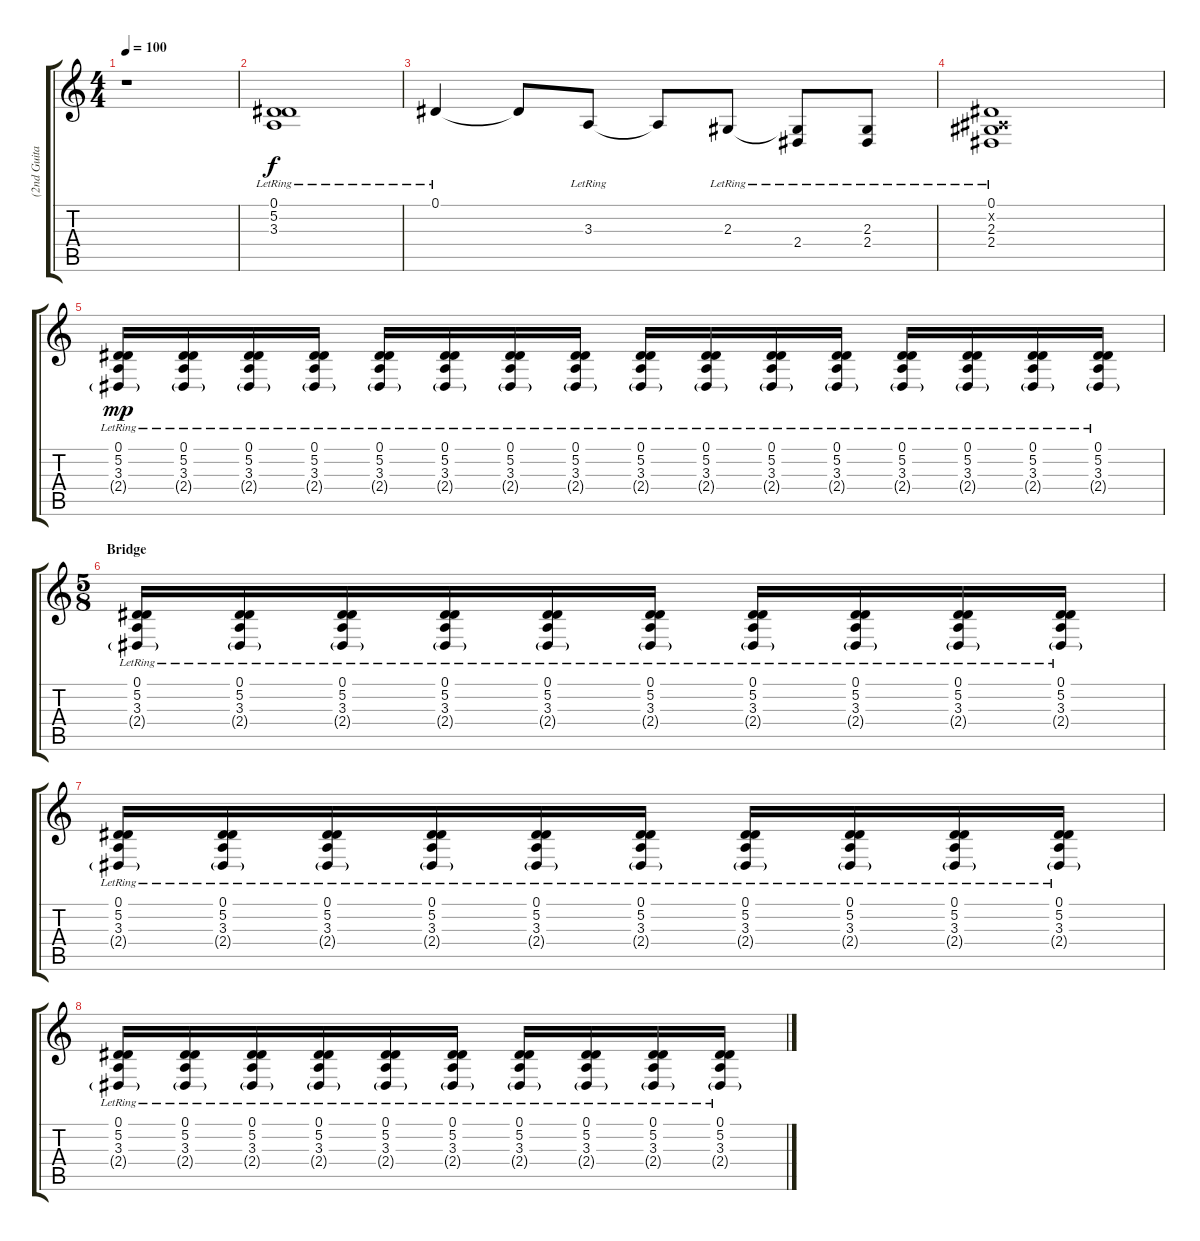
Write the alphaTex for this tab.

\track ("(2nd Guitar)" "(2nd Guita") {instrument lead5charang}
\staff {score tabs}
\tuning (Eb4 Bb3 Gb3 Db3 Ab2 Db2) {hide}
\ts (4 4)
\tempo 100
\clef g2
\ks c
r.1{dy f} |
(0.1{lr} 5.2{lr} 3.3{lr}).1{instrument lead5charang} |
0.1{lr}.4 0.1{t}.8 3.3{lr}.8 3.3{t}.8 2.3{lr}.8 (2.3{t} 2.4{lr}).8 (2.3{lr} 2.4{lr}).8 |
(0.1{lr} 0.2{x} 2.3{lr} 2.4{lr}).1 |
(0.1{lr} 5.2{lr} 3.3{lr} 2.4{g lr}).16{dy mp} (0.1{lr} 5.2{lr} 3.3{lr} 2.4{g lr}).16 (0.1{lr} 5.2{lr} 3.3{lr} 2.4{g lr}).16 (0.1{lr} 5.2{lr} 3.3{lr} 2.4{g lr}).16 (0.1{lr} 5.2{lr} 3.3{lr} 2.4{g lr}).16 (0.1{lr} 5.2{lr} 3.3{lr} 2.4{g lr}).16 (0.1{lr} 5.2{lr} 3.3{lr} 2.4{g lr}).16 (0.1{lr} 5.2{lr} 3.3{lr} 2.4{g lr}).16 (0.1{lr} 5.2{lr} 3.3{lr} 2.4{g lr}).16 (0.1{lr} 5.2{lr} 3.3{lr} 2.4{g lr}).16 (0.1{lr} 5.2{lr} 3.3{lr} 2.4{g lr}).16 (0.1{lr} 5.2{lr} 3.3{lr} 2.4{g lr}).16 (0.1{lr} 5.2{lr} 3.3{lr} 2.4{g lr}).16 (0.1{lr} 5.2{lr} 3.3{lr} 2.4{g lr}).16 (0.1{lr} 5.2{lr} 3.3{lr} 2.4{g lr}).16 (0.1{lr} 5.2{lr} 3.3{lr} 2.4{g lr}).16 |
\ts (5 8)
\section ("" "Bridge")
(0.1{lr} 5.2{lr} 3.3{lr} 2.4{g lr}).16 (0.1{lr} 5.2{lr} 3.3{lr} 2.4{g lr}).16 (0.1{lr} 5.2{lr} 3.3{lr} 2.4{g lr}).16 (0.1{lr} 5.2{lr} 3.3{lr} 2.4{g lr}).16 (0.1{lr} 5.2{lr} 3.3{lr} 2.4{g lr}).16 (0.1{lr} 5.2{lr} 3.3{lr} 2.4{g lr}).16 (0.1{lr} 5.2{lr} 3.3{lr} 2.4{g lr}).16 (0.1{lr} 5.2{lr} 3.3{lr} 2.4{g lr}).16 (0.1{lr} 5.2{lr} 3.3{lr} 2.4{g lr}).16 (0.1{lr} 5.2{lr} 3.3{lr} 2.4{g lr}).16 |
(0.1{lr} 5.2{lr} 3.3{lr} 2.4{g lr}).16 (0.1{lr} 5.2{lr} 3.3{lr} 2.4{g lr}).16 (0.1{lr} 5.2{lr} 3.3{lr} 2.4{g lr}).16 (0.1{lr} 5.2{lr} 3.3{lr} 2.4{g lr}).16 (0.1{lr} 5.2{lr} 3.3{lr} 2.4{g lr}).16 (0.1{lr} 5.2{lr} 3.3{lr} 2.4{g lr}).16 (0.1{lr} 5.2{lr} 3.3{lr} 2.4{g lr}).16 (0.1{lr} 5.2{lr} 3.3{lr} 2.4{g lr}).16 (0.1{lr} 5.2{lr} 3.3{lr} 2.4{g lr}).16 (0.1{lr} 5.2{lr} 3.3{lr} 2.4{g lr}).16 |
(0.1{lr} 5.2{lr} 3.3{lr} 2.4{g lr}).16 (0.1{lr} 5.2{lr} 3.3{lr} 2.4{g lr}).16 (0.1{lr} 5.2{lr} 3.3{lr} 2.4{g lr}).16 (0.1{lr} 5.2{lr} 3.3{lr} 2.4{g lr}).16 (0.1{lr} 5.2{lr} 3.3{lr} 2.4{g lr}).16 (0.1{lr} 5.2{lr} 3.3{lr} 2.4{g lr}).16 (0.1{lr} 5.2{lr} 3.3{lr} 2.4{g lr}).16 (0.1{lr} 5.2{lr} 3.3{lr} 2.4{g lr}).16 (0.1{lr} 5.2{lr} 3.3{lr} 2.4{g lr}).16 (0.1{lr} 5.2{lr} 3.3{lr} 2.4{g lr}).16
